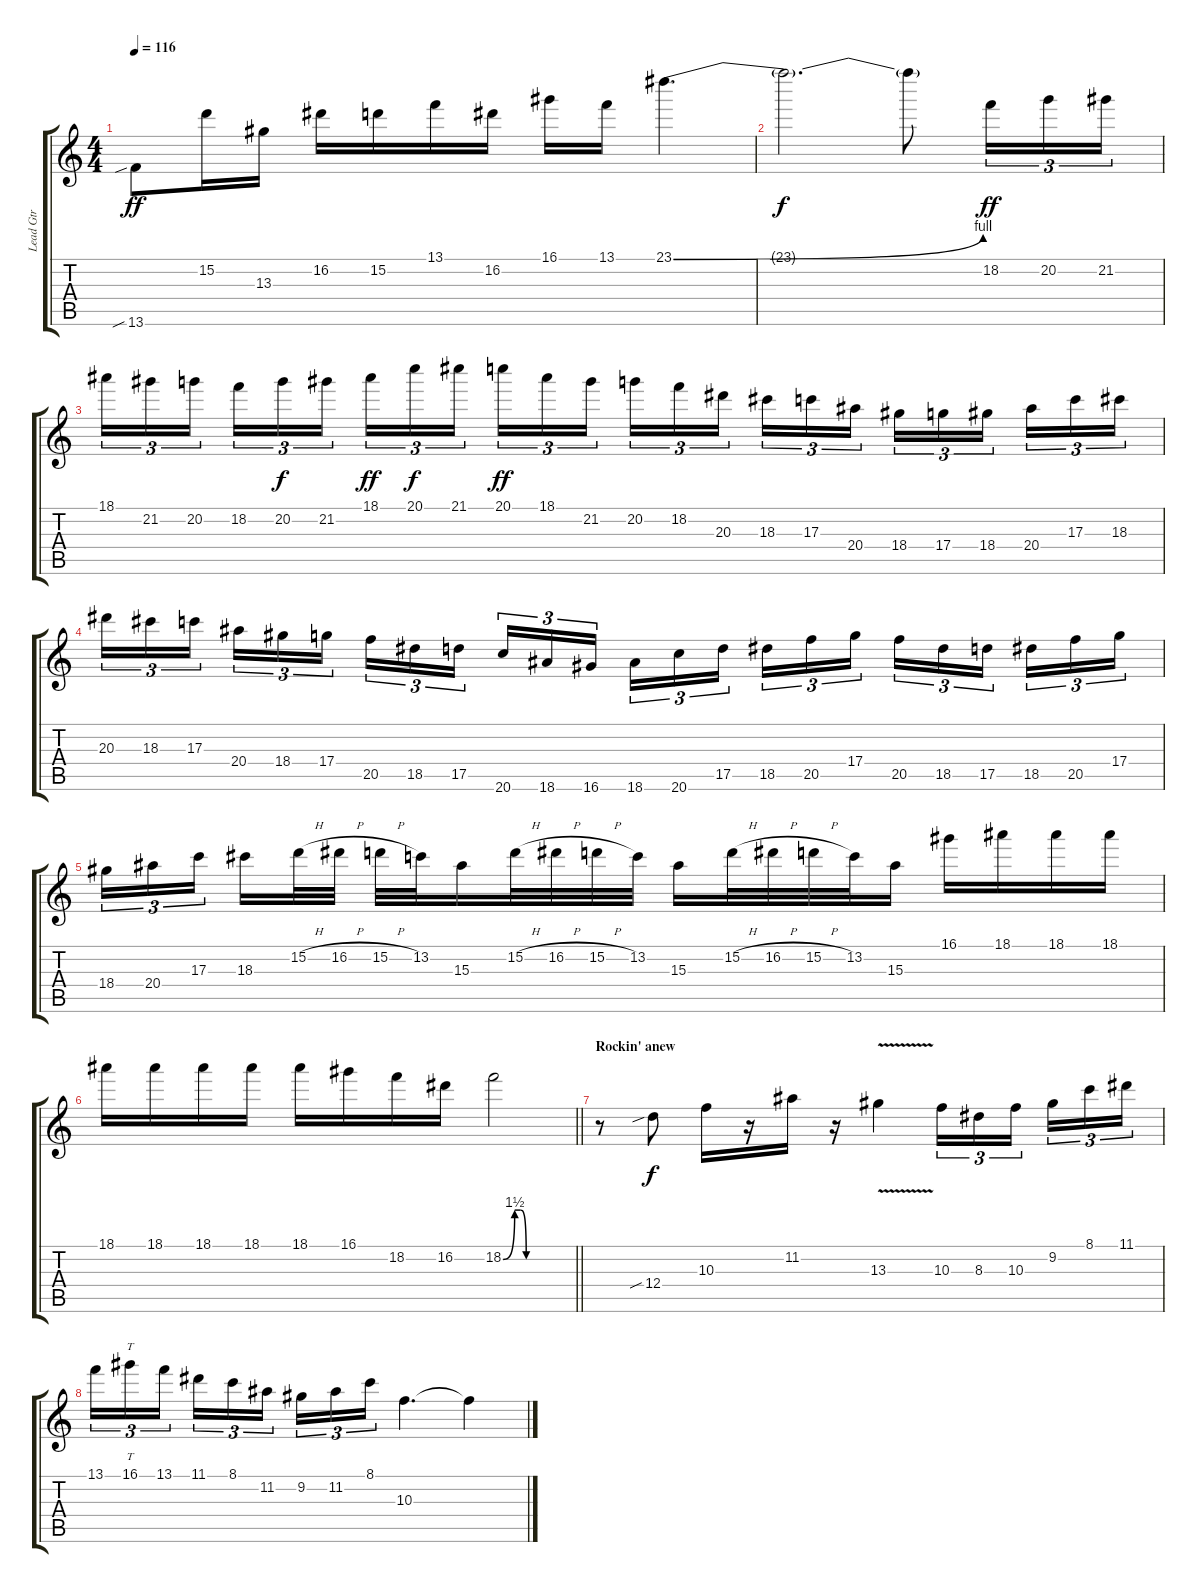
\track ("Lead Gtr" "Lead Gtr") {instrument overdrivenguitar}
\staff {score tabs}
\tuning (E4 B3 G3 D3 A2 E2) {hide}
\ts (4 4)
\tempo 116
\clef g2
\ks c
13.6{sib}.8{dy ff} 15.2.16 13.3.16 16.2.16 15.2.16 13.1.16 16.2.16 16.1.16 13.1.16 23.1{be (bend 0 0 60 4)}.4{d} |
23.1{t}.2{d dy f} 23.1{t}.8 18.2.16{tu (3 2) dy ff} 20.2.16{tu (3 2)} 21.2.16{tu (3 2)} |
18.1.16{tu (3 2)} 21.2.16{tu (3 2)} 20.2.16{tu (3 2) beam splitsecondary} 18.2.16{tu (3 2)} 20.2.16{tu (3 2) dy f} 21.2.16{tu (3 2)} 18.1.16{tu (3 2) dy ff} 20.1.16{tu (3 2) dy f} 21.1.16{tu (3 2) beam splitsecondary} 20.1.16{tu (3 2) dy ff} 18.1.16{tu (3 2)} 21.2.16{tu (3 2)} 20.2.16{tu (3 2)} 18.2.16{tu (3 2)} 20.3.16{tu (3 2) beam splitsecondary} 18.3.16{tu (3 2)} 17.3.16{tu (3 2)} 20.4.16{tu (3 2)} 18.4.16{tu (3 2)} 17.4.16{tu (3 2)} 18.4.16{tu (3 2) beam splitsecondary} 20.4.16{tu (3 2)} 17.3.16{tu (3 2)} 18.3.16{tu (3 2)} |
20.3.16{tu (3 2)} 18.3.16{tu (3 2)} 17.3.16{tu (3 2) beam splitsecondary} 20.4.16{tu (3 2)} 18.4.16{tu (3 2)} 17.4.16{tu (3 2)} 20.5.16{tu (3 2)} 18.5.16{tu (3 2)} 17.5.16{tu (3 2) beam splitsecondary} 20.6.16{tu (3 2)} 18.6.16{tu (3 2)} 16.6.16{tu (3 2)} 18.6.16{tu (3 2)} 20.6.16{tu (3 2)} 17.5.16{tu (3 2) beam splitsecondary} 18.5.16{tu (3 2)} 20.5.16{tu (3 2)} 17.4.16{tu (3 2)} 20.5.16{tu (3 2)} 18.5.16{tu (3 2)} 17.5.16{tu (3 2) beam splitsecondary} 18.5.16{tu (3 2)} 20.5.16{tu (3 2)} 17.4.16{tu (3 2)} |
18.4.16{tu (3 2)} 20.4.16{tu (3 2)} 17.3.16{tu (3 2) beam splitsecondary} 18.3.16 15.2{h}.32 16.2{h}.32 15.2{h}.32 13.2.32 15.3.16 15.2{h}.32 16.2{h}.32 15.2{h}.32 13.2.32 15.3.16 15.2{h}.32 16.2{h}.32 15.2{h}.32 13.2.32 15.3.16 16.1.16 18.1.16 18.1.16 18.1.16 |
\barLineRight lightlight
18.1.16 18.1.16 18.1.16 18.1.16 18.1.16 16.1.16 18.2.16 16.2.16 18.2{be (custom 0 0 10 6 15 6 20 0 60 0)}.2 |
\section ("" "Rockin' anew")
r.8 12.4{sib}.8{dy f} 10.3.16 r.16 11.2.16 r.16 13.3{v}.4 10.3.16{tu (3 2)} 8.3.16{tu (3 2)} 10.3.16{tu (3 2) beam splitsecondary} 9.2.16{tu (3 2)} 8.1.16{tu (3 2)} 11.1.16{tu (3 2)} |
13.1.16{tu (3 2)} 16.1.16{tt tu (3 2)} 13.1.16{tu (3 2) beam splitsecondary} 11.1.16{tu (3 2)} 8.1.16{tu (3 2)} 11.2.16{tu (3 2)} 9.2.16{tu (3 2)} 11.2.16{tu (3 2)} 8.1.16{tu (3 2)} 10.3.4{d} 10.3{t}.4
